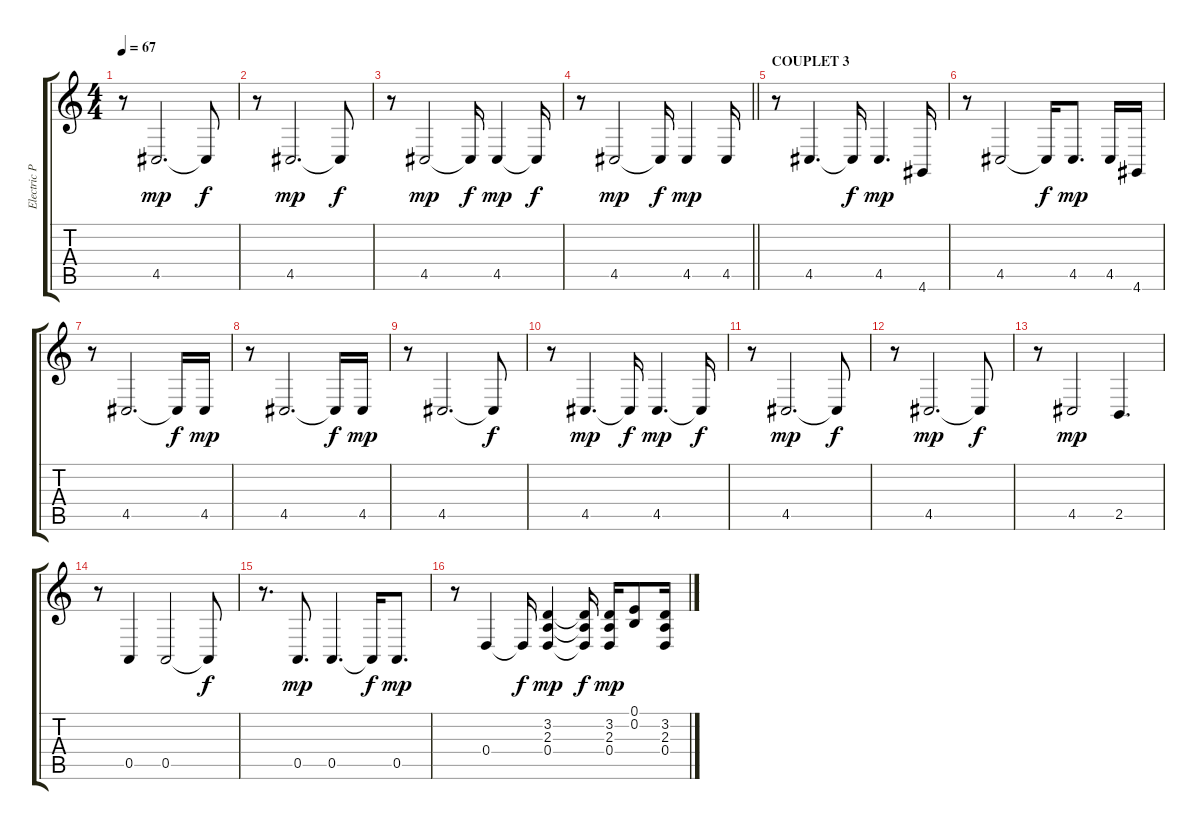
\track ("Electric Piano" "Electric P") {instrument ocarina}
\staff {score tabs}
\tuning (E4 B3 G3 D3 A2 E2) {hide}
\ts (4 4)
\tempo 67
\clef g2
\ks c
r.8{dy mp} 4.5.2{d} 4.5{t}.8{dy f} |
r.8 4.5.2{d dy mp} 4.5{t}.8{dy f} |
r.8 4.5.2{dy mp} 4.5{t}.16{dy f} 4.5.4{dy mp} 4.5{t}.16{dy f} |
\barLineRight lightlight
r.8 4.5.2{dy mp} 4.5{t}.16{dy f} 4.5.4{dy mp} 4.5.16 |
\section ("" "COUPLET 3")
r.8 4.5.4{d} 4.5{t}.16{dy f} 4.5.4{d dy mp} 4.6.16 |
r.8 4.5.2 4.5{t}.16{dy f} 4.5.8{d dy mp} 4.5.16 4.6.16 |
r.8 4.5.2{d} 4.5{t}.16{dy f} 4.5.16{dy mp} |
r.8 4.5.2{d} 4.5{t}.16{dy f} 4.5.16{dy mp} |
r.8 4.5.2{d} 4.5{t}.8{dy f} |
r.8 4.5.4{d dy mp} 4.5{t}.16{dy f} 4.5.4{d dy mp} 4.5{t}.16{dy f} |
r.8 4.5.2{d dy mp} 4.5{t}.8{dy f} |
r.8 4.5.2{d dy mp} 4.5{t}.8{dy f} |
r.8 4.5.2{dy mp} 2.5.4{d} |
r.8 0.5.4 0.5.2 0.5{t}.8{dy f} |
r.8{d} 0.5.8{d dy mp} 0.5.4{d} 0.5{t}.16{dy f} 0.5.8{d dy mp} |
r.8 0.4.4 0.4{t}.16{dy f} (3.2 2.3 0.4).4{dy mp} (3.2{t} 2.3{t} 0.4{t}).16{dy f} (3.2 2.3 0.4).16{dy mp} (0.1 0.2).8 (3.2 2.3 0.4).16
